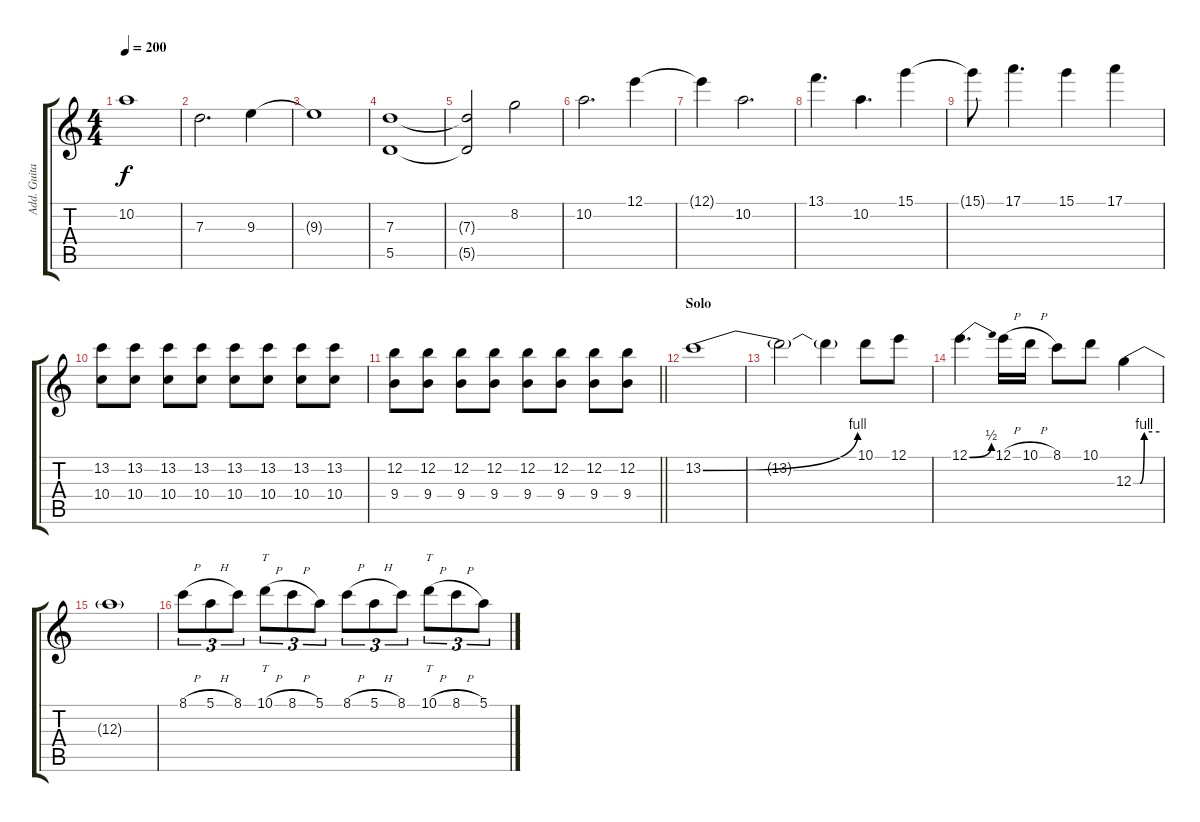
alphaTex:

\track ("Add. Guitar 1" "Add. Guita") {instrument distortionguitar}
\staff {score tabs}
\tuning (E4 B3 G3 D3 A2 D2) {hide}
\ts (4 4)
\tempo 200
\clef g2
\ks c
10.2{t}.1{dy f} |
7.3.2{d} 9.3.4 |
9.3{t}.1 |
(7.3 5.5).1 |
(7.3{t} 5.5{t}).2 8.2.2 |
10.2.2{d} 12.1.4 |
12.1{t}.4 10.2.2{d} |
13.1.4{d} 10.2.4{d} 15.1.4 |
15.1{t}.8 17.1.4{d} 15.1.4 17.1.4 |
(13.2 10.4).8 (13.2 10.4).8 (13.2 10.4).8 (13.2 10.4).8 (13.2 10.4).8 (13.2 10.4).8 (13.2 10.4).8 (13.2 10.4).8 |
\barLineRight lightlight
(12.2 9.4).8 (12.2 9.4).8 (12.2 9.4).8 (12.2 9.4).8 (12.2 9.4).8 (12.2 9.4).8 (12.2 9.4).8 (12.2 9.4).8 |
\section ("" "Solo")
13.2{be (bend 0 0 60 4)}.1{volume 14 balance 3} |
13.2{t}.2 13.2{t}.4 10.1.8 12.1.8 |
12.1{be (bend 0 0 60 2)}.4{d} 12.1{h}.16 10.1{h}.16 8.1.8 10.1.8 12.3{be (custom 0 0 15 0 25 4 60 4)}.4 |
12.3{t}.1 |
8.1{h}.8{tu (3 2)} 5.1{h}.8{tu (3 2)} 8.1.8{tu (3 2)} 10.1{h}.8{tt tu (3 2)} 8.1{h}.8{tu (3 2)} 5.1.8{tu (3 2)} 8.1{h}.8{tu (3 2)} 5.1{h}.8{tu (3 2)} 8.1.8{tu (3 2)} 10.1{h}.8{tt tu (3 2)} 8.1{h}.8{tu (3 2)} 5.1.8{tu (3 2)}
